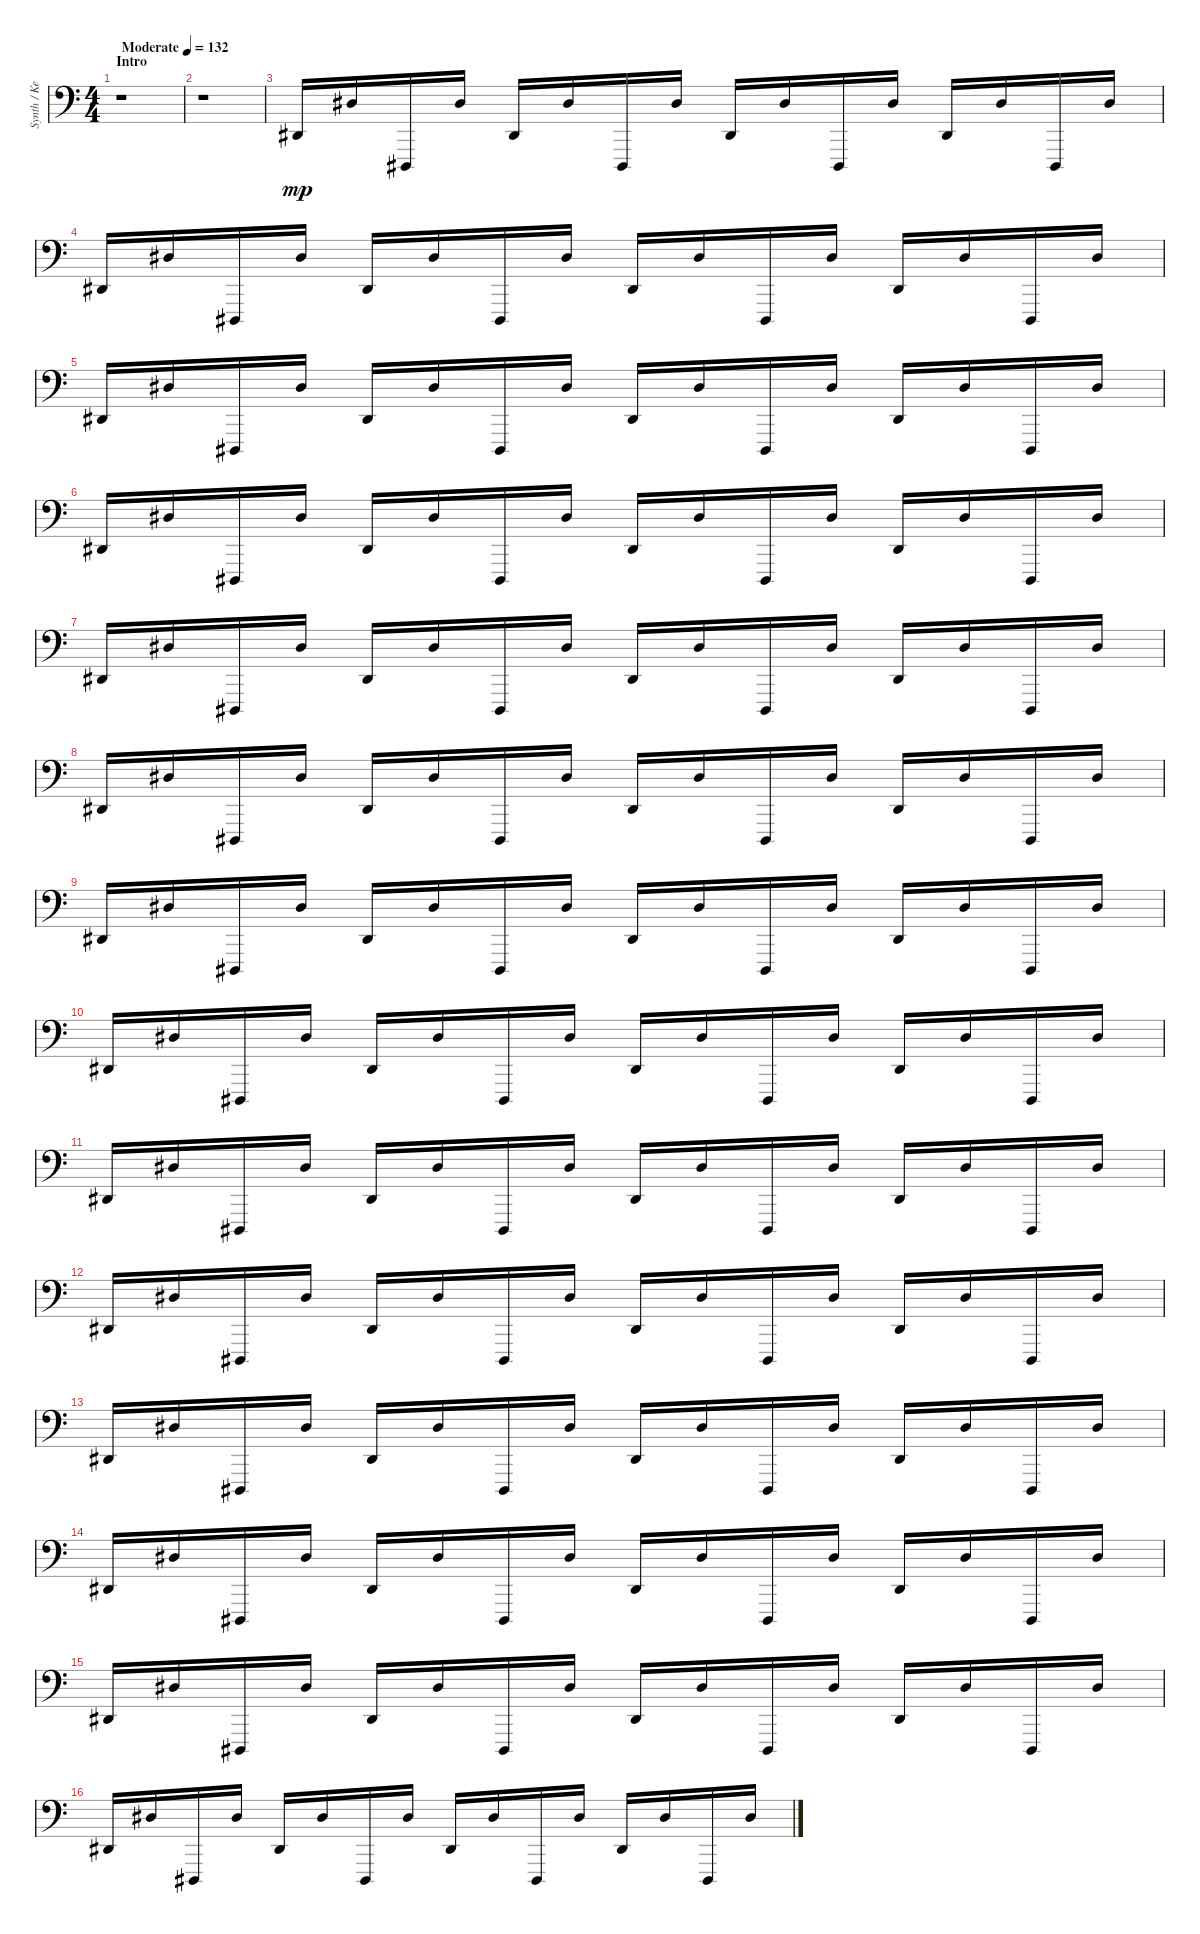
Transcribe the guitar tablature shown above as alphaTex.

\track ("Synth / Keyboard IV" "Synth / Ke") {instrument fx1rain}
\staff {score}
\tuning (Eb3 Bb2 Gb2 Db2 Ab1 Eb1) {hide}
\ts (4 4)
\section ("" "Intro")
\tempo (132 "Moderate")
\clef f4
\ks c
r.1{dy mp instrument fx1rain} |
r.1 |
2.4.16 5.2.16 0.6.16 5.2.16 2.4.16 5.2.16 0.6.16 5.2.16 2.4.16 5.2.16 0.6.16 5.2.16 2.4.16 5.2.16 0.6.16 5.2.16 |
2.4.16 5.2.16 0.6.16 5.2.16 2.4.16 5.2.16 0.6.16 5.2.16 2.4.16 5.2.16 0.6.16 5.2.16 2.4.16 5.2.16 0.6.16 5.2.16 |
2.4.16 5.2.16 0.6.16 5.2.16 2.4.16 5.2.16 0.6.16 5.2.16 2.4.16 5.2.16 0.6.16 5.2.16 2.4.16 5.2.16 0.6.16 5.2.16 |
2.4.16 5.2.16 0.6.16 5.2.16 2.4.16 5.2.16 0.6.16 5.2.16 2.4.16 5.2.16 0.6.16 5.2.16 2.4.16 5.2.16 0.6.16 5.2.16 |
2.4.16 5.2.16 0.6.16 5.2.16 2.4.16 5.2.16 0.6.16 5.2.16 2.4.16 5.2.16 0.6.16 5.2.16 2.4.16 5.2.16 0.6.16 5.2.16 |
2.4.16 5.2.16 0.6.16 5.2.16 2.4.16 5.2.16 0.6.16 5.2.16 2.4.16 5.2.16 0.6.16 5.2.16 2.4.16 5.2.16 0.6.16 5.2.16 |
2.4.16 5.2.16 0.6.16 5.2.16 2.4.16 5.2.16 0.6.16 5.2.16 2.4.16 5.2.16 0.6.16 5.2.16 2.4.16 5.2.16 0.6.16 5.2.16 |
2.4.16 5.2.16 0.6.16 5.2.16 2.4.16 5.2.16 0.6.16 5.2.16 2.4.16 5.2.16 0.6.16 5.2.16 2.4.16 5.2.16 0.6.16 5.2.16 |
2.4.16 5.2.16 0.6.16 5.2.16 2.4.16 5.2.16 0.6.16 5.2.16 2.4.16 5.2.16 0.6.16 5.2.16 2.4.16 5.2.16 0.6.16 5.2.16 |
2.4.16 5.2.16 0.6.16 5.2.16 2.4.16 5.2.16 0.6.16 5.2.16 2.4.16 5.2.16 0.6.16 5.2.16 2.4.16 5.2.16 0.6.16 5.2.16 |
2.4.16 5.2.16 0.6.16 5.2.16 2.4.16 5.2.16 0.6.16 5.2.16 2.4.16 5.2.16 0.6.16 5.2.16 2.4.16 5.2.16 0.6.16 5.2.16 |
2.4.16 5.2.16 0.6.16 5.2.16 2.4.16 5.2.16 0.6.16 5.2.16 2.4.16 5.2.16 0.6.16 5.2.16 2.4.16 5.2.16 0.6.16 5.2.16 |
2.4.16 5.2.16 0.6.16 5.2.16 2.4.16 5.2.16 0.6.16 5.2.16 2.4.16 5.2.16 0.6.16 5.2.16 2.4.16 5.2.16 0.6.16 5.2.16 |
2.4.16 5.2.16 0.6.16 5.2.16 2.4.16 5.2.16 0.6.16 5.2.16 2.4.16 5.2.16 0.6.16 5.2.16 2.4.16 5.2.16 0.6.16 5.2.16
